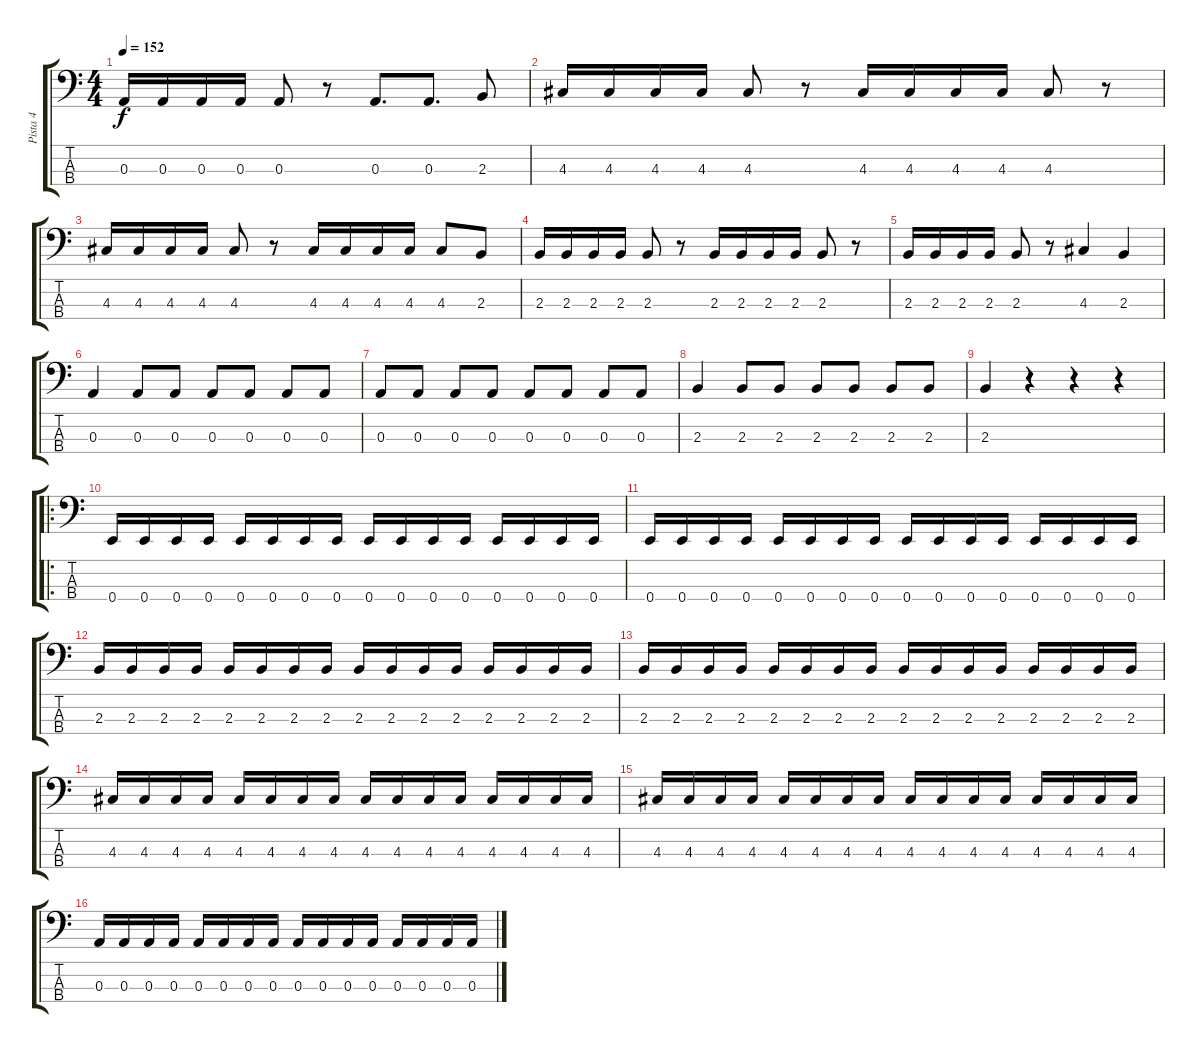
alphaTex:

\track ("Pista 4" "Pista 4") {instrument electricbasspick}
\staff {score tabs}
\tuning (G2 D2 A1 E1) {hide}
\ts (4 4)
\tempo 152
\clef f4
\ks c
0.3.16{dy f} 0.3.16 0.3.16 0.3.16 0.3.8 r.8 0.3.8{d} 0.3.8{d} 2.3.8 |
4.3.16 4.3.16 4.3.16 4.3.16 4.3.8 r.8 4.3.16 4.3.16 4.3.16 4.3.16 4.3.8 r.8 |
4.3.16 4.3.16 4.3.16 4.3.16 4.3.8 r.8 4.3.16 4.3.16 4.3.16 4.3.16 4.3.8 2.3.8 |
2.3.16 2.3.16 2.3.16 2.3.16 2.3.8 r.8 2.3.16 2.3.16 2.3.16 2.3.16 2.3.8 r.8 |
2.3.16 2.3.16 2.3.16 2.3.16 2.3.8 r.8 4.3.4 2.3.4 |
0.3.4 0.3.8 0.3.8 0.3.8 0.3.8 0.3.8 0.3.8 |
0.3.8 0.3.8 0.3.8 0.3.8 0.3.8 0.3.8 0.3.8 0.3.8 |
2.3.4 2.3.8 2.3.8 2.3.8 2.3.8 2.3.8 2.3.8 |
2.3.4 r.4 r.4 r.4 |
\ro
0.4.16 0.4.16 0.4.16 0.4.16 0.4.16 0.4.16 0.4.16 0.4.16 0.4.16 0.4.16 0.4.16 0.4.16 0.4.16 0.4.16 0.4.16 0.4.16 |
0.4.16 0.4.16 0.4.16 0.4.16 0.4.16 0.4.16 0.4.16 0.4.16 0.4.16 0.4.16 0.4.16 0.4.16 0.4.16 0.4.16 0.4.16 0.4.16 |
2.3.16 2.3.16 2.3.16 2.3.16 2.3.16 2.3.16 2.3.16 2.3.16 2.3.16 2.3.16 2.3.16 2.3.16 2.3.16 2.3.16 2.3.16 2.3.16 |
2.3.16 2.3.16 2.3.16 2.3.16 2.3.16 2.3.16 2.3.16 2.3.16 2.3.16 2.3.16 2.3.16 2.3.16 2.3.16 2.3.16 2.3.16 2.3.16 |
4.3.16 4.3.16 4.3.16 4.3.16 4.3.16 4.3.16 4.3.16 4.3.16 4.3.16 4.3.16 4.3.16 4.3.16 4.3.16 4.3.16 4.3.16 4.3.16 |
4.3.16 4.3.16 4.3.16 4.3.16 4.3.16 4.3.16 4.3.16 4.3.16 4.3.16 4.3.16 4.3.16 4.3.16 4.3.16 4.3.16 4.3.16 4.3.16 |
0.3.16 0.3.16 0.3.16 0.3.16 0.3.16 0.3.16 0.3.16 0.3.16 0.3.16 0.3.16 0.3.16 0.3.16 0.3.16 0.3.16 0.3.16 0.3.16
